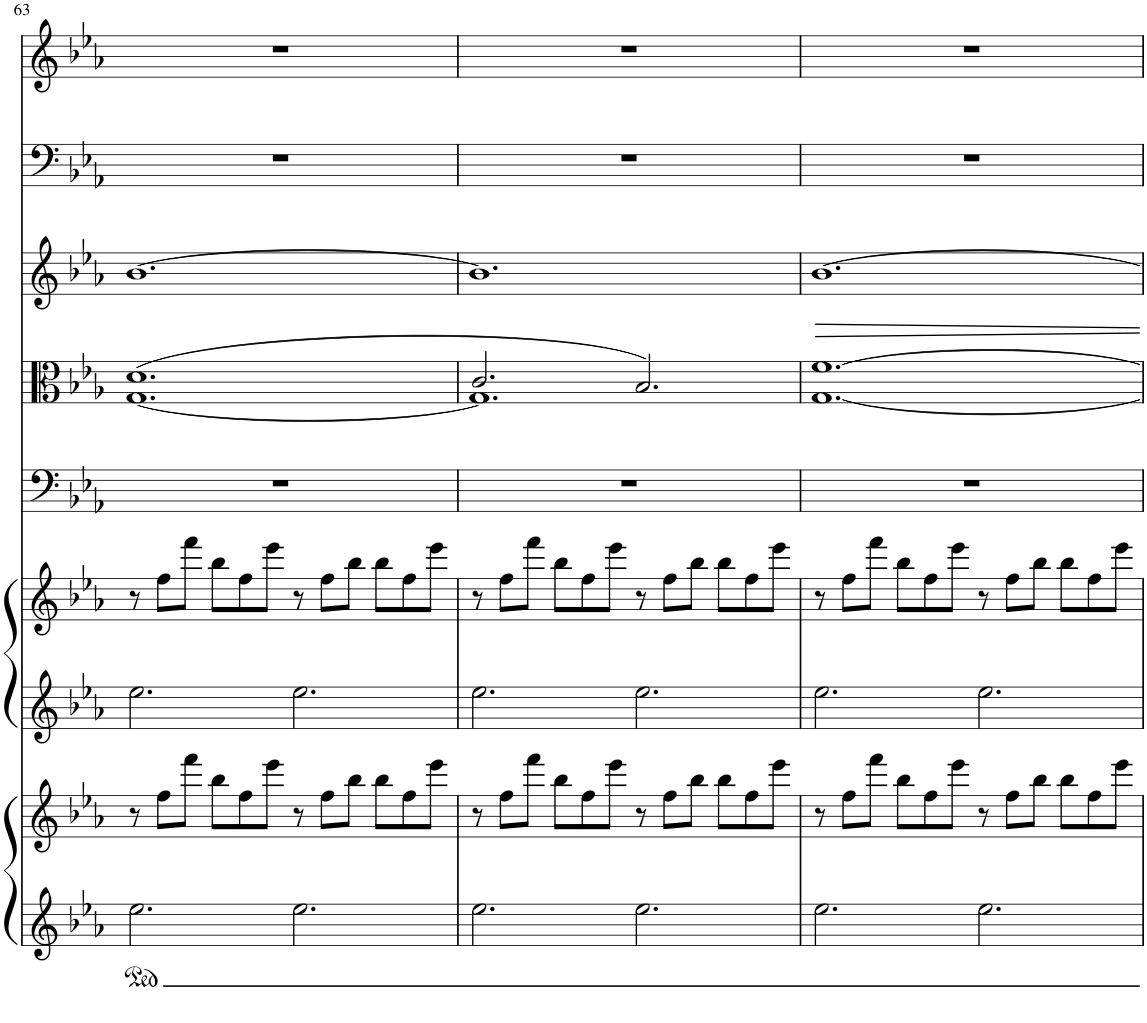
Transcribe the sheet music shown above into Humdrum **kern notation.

**kern	**kern	**kern	**kern	**kern	**kern	**kern	**kern	**kern
*part7	*part7	*part6	*part6	*part5	*part4	*part3	*part2	*part1
*staff9	*staff8	*staff7	*staff6	*staff5	*staff4	*staff3	*staff2	*staff1
*I"Piano	*	*I"Harp	*	*I"Violoncello	*I"Viola	*I"Women	*I"Bassoon	*I"Oboe
*I'Pno	*	*I'Hp	*	*I'Vc	*I'Vla	*	*I'Bsn	*I'Ob
!!LO:PB:g=z
*clefF4	*clefG2	*clefF4	*clefG2	*clefF4	*clefC3	*clefG2	*clefF4	*clefG2
*k[b-e-a-]	*k[b-e-a-]	*k[b-e-a-]	*k[b-e-a-]	*k[b-e-a-]	*k[b-e-a-]	*k[b-e-a-]	*k[b-e-a-]	*k[b-e-a-]
*M12/8	*M12/8	*M12/8	*M12/8	*M12/8	*M12/8	*M12/8	*M12/8	*M12/8
=63	=63	=63	=63	=63	=63	=63	=63	=63
*	*	*	*	*	*^	*	*	*
2.ee-\	8r	2.ee-\	8r	1.r	(1.d	[1.G	[1.b-	1.r	1.r
.	8ff\L	.	8ff\L	.	.	.	.	.	.
.	8fff\J	.	8fff\J	.	.	.	.	.	.
.	8bb-\L	.	8bb-\L	.	.	.	.	.	.
.	8ff\	.	8ff\	.	.	.	.	.	.
.	8eee-\J	.	8eee-\J	.	.	.	.	.	.
2.ee-\	8r	2.ee-\	8r	.	.	.	.	.	.
.	8ff\L	.	8ff\L	.	.	.	.	.	.
.	8bb-\J	.	8bb-\J	.	.	.	.	.	.
.	8bb-\L	.	8bb-\L	.	.	.	.	.	.
.	8ff\	.	8ff\	.	.	.	.	.	.
.	8eee-\J	.	8eee-\J	.	.	.	.	.	.
=64	=64	=64	=64	=64	=64	=64	=64	=64	=64
2.ee-\	8r	2.ee-\	8r	1.r	2.c/	1.G]	1.b-]	1.r	1.r
.	8ff\L	.	8ff\L	.	.	.	.	.	.
.	8fff\J	.	8fff\J	.	.	.	.	.	.
.	8bb-\L	.	8bb-\L	.	.	.	.	.	.
.	8ff\	.	8ff\	.	.	.	.	.	.
.	8eee-\J	.	8eee-\J	.	.	.	.	.	.
2.ee-\	8r	2.ee-\	8r	.	2.B-/)	.	.	.	.
.	8ff\L	.	8ff\L	.	.	.	.	.	.
.	8bb-\J	.	8bb-\J	.	.	.	.	.	.
.	8bb-\L	.	8bb-\L	.	.	.	.	.	.
.	8ff\	.	8ff\	.	.	.	.	.	.
.	8eee-\J	.	8eee-\J	.	.	.	.	.	.
*	*	*	*	*	*v	*v	*	*	*
=65	=65	=65	=65	=65	=65	=65	=65	=65
2.ee-\	8r	2.ee-\	8r	1.r	[1.G [1.f	[1.b-	1.r	1.r
.	8ff\L	.	8ff\L	.	.	.	.	.
.	8fff\J	.	8fff\J	.	.	.	.	.
.	8bb-\L	.	8bb-\L	.	.	.	.	.
.	8ff\	.	8ff\	.	.	.	.	.
.	8eee-\J	.	8eee-\J	.	.	.	.	.
2.ee-\	8r	2.ee-\	8r	.	.	.	.	.
.	8ff\L	.	8ff\L	.	.	.	.	.
.	8bb-\J	.	8bb-\J	.	.	.	.	.
.	8bb-\L	.	8bb-\L	.	.	.	.	.
.	8ff\	.	8ff\	.	.	.	.	.
.	8eee-\J	.	8eee-\J	.	.	.	.	.
=	=	=	=	=	=	=	=	=
*-	*-	*-	*-	*-	*-	*-	*-	*-
